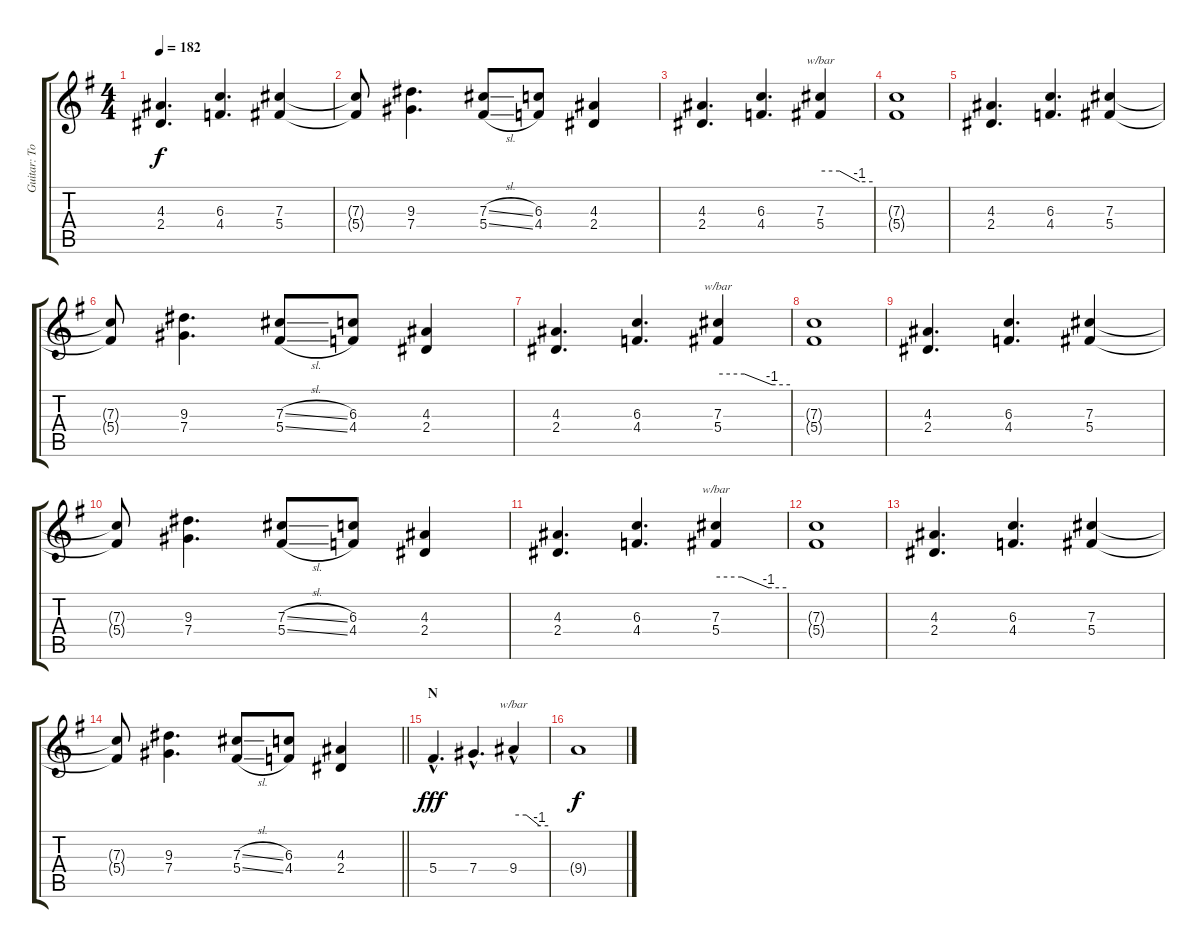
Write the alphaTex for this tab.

\track ("Guitar: Tony" "Guitar: To") {instrument overdrivenguitar}
\staff {score tabs}
\tuning (Eb4 Bb3 Gb3 Db3 Ab2 Eb2) {hide}
\ts (4 4)
\tempo 182
\clef g2
\ks g
(4.3 2.4).4{d dy f} (6.3 4.4).4{d} (7.3 5.4).4 |
(7.3{t} 5.4{t}).8 (9.3 7.4).4{d} (7.3{sl} 5.4{sl}).8 (6.3 4.4).8 (4.3 2.4).4 |
(4.3 2.4).4{d} (6.3 4.4).4{d} (7.3 5.4).4{tbe (custom default 0 0 22 0 45 -4 60 -4)} |
(7.3{t} 5.4{t}).1 |
(4.3 2.4).4{d} (6.3 4.4).4{d} (7.3 5.4).4 |
(7.3{t} 5.4{t}).8 (9.3 7.4).4{d} (7.3{sl} 5.4{sl}).8 (6.3 4.4).8 (4.3 2.4).4 |
(4.3 2.4).4{d} (6.3 4.4).4{d} (7.3 5.4).4{tbe (custom default 0 0 22 0 45 -4 60 -4)} |
(7.3{t} 5.4{t}).1 |
(4.3 2.4).4{d} (6.3 4.4).4{d} (7.3 5.4).4 |
(7.3{t} 5.4{t}).8 (9.3 7.4).4{d} (7.3{sl} 5.4{sl}).8 (6.3 4.4).8 (4.3 2.4).4 |
(4.3 2.4).4{d} (6.3 4.4).4{d} (7.3 5.4).4{tbe (custom default 0 0 22 0 45 -4 60 -4)} |
(7.3{t} 5.4{t}).1 |
(4.3 2.4).4{d} (6.3 4.4).4{d} (7.3 5.4).4 |
\barLineRight lightlight
(7.3{t} 5.4{t}).8 (9.3 7.4).4{d} (7.3{sl} 5.4{sl}).8 (6.3 4.4).8 (4.3 2.4).4 |
\section ("" "N")
5.4{hac}.4{d dy fff} 7.4{hac}.4{d} 9.4{hac}.4{tbe (custom default 0 0 22 0 45 -4 60 -4)} |
9.4{t}.1{dy f}
